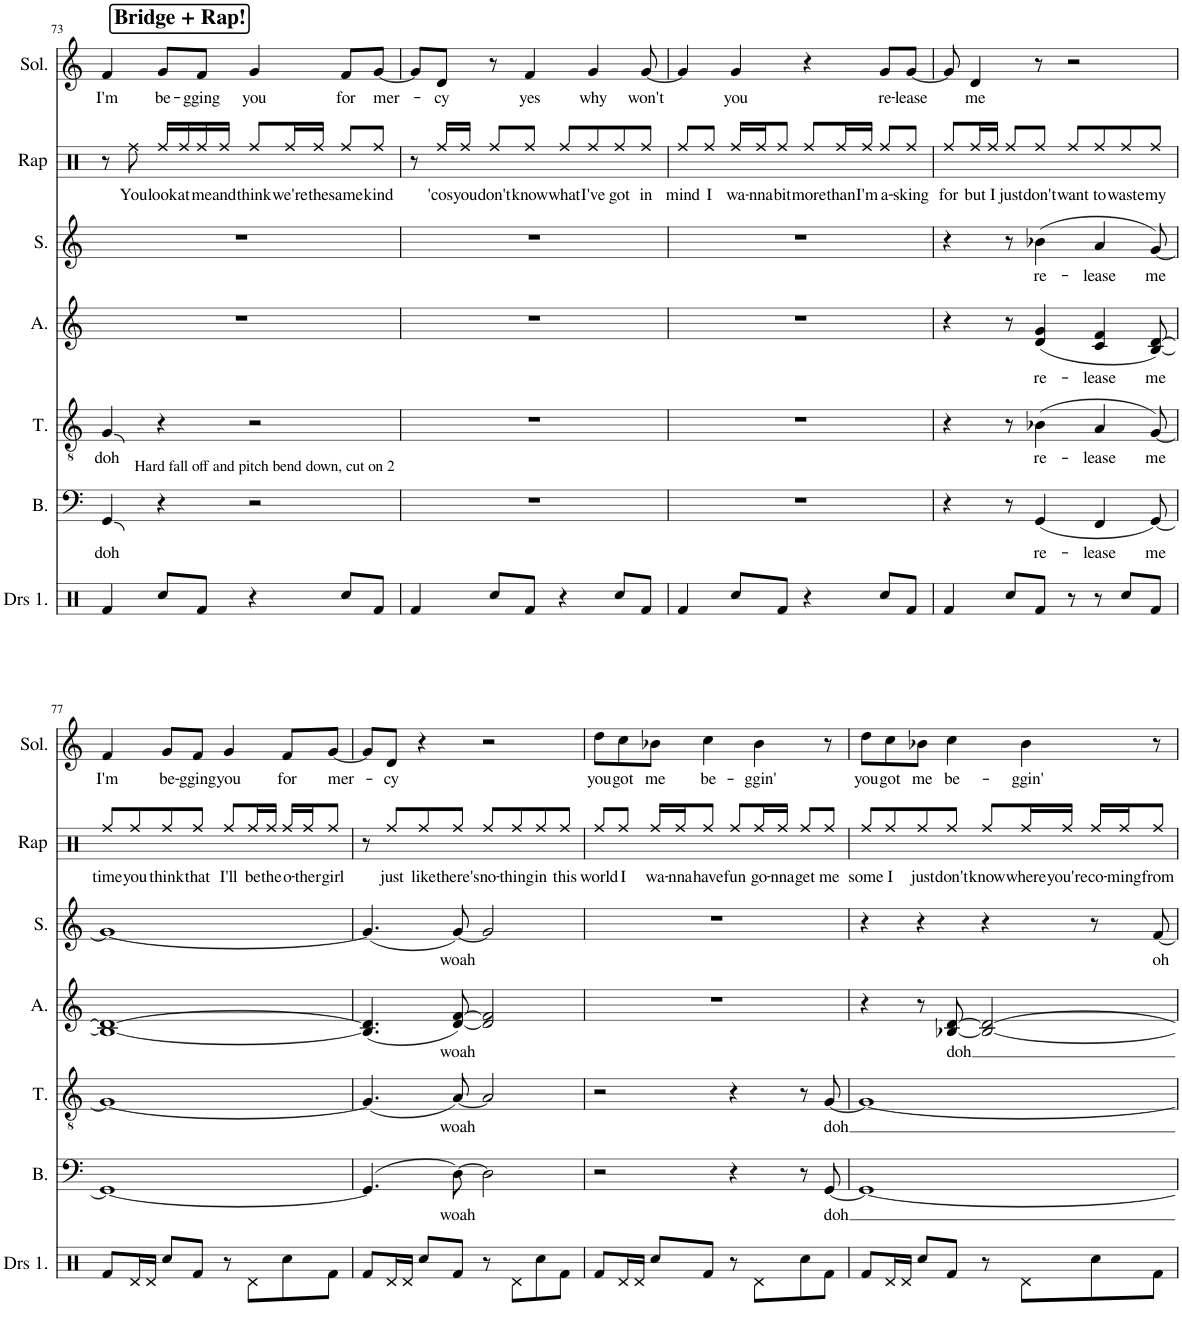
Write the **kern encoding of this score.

**kern	**text	**kern	**text	**kern	**text	**kern	**text	**kern	**text
*part5	*part5	*part4	*part4	*part3	*part3	*part2	*part2	*part1	*part1
*staff5	*staff5	*staff4	*staff4	*staff3	*staff3	*staff2	*staff2	*staff1	*staff1
*I"Bass	*	*I"Tenor	*	*I"Alto	*	*I"Soprano	*	*I"Solo	*
*I'B.	*	*I'T.	*	*I'A.	*	*I'S.	*	*I'Sol.	*
!!LO:PB:g=z
*clefF4	*	*clefGv2	*	*clefG2	*	*clefG2	*	*clefG2	*
*k[]	*	*k[]	*	*k[]	*	*k[]	*	*k[]	*
*M4/4	*	*M4/4	*	*M4/4	*	*M4/4	*	*M4/4	*
!!LO:REH:place=s1:a:B:cj:fs=14:t=Bridge + Rap!
=73	=73	=73	=73	=73	=73	=73	=73	=73	=73
!	!	!LO:TX:b:t=Hard fall off and pitch bend down, cut on 2	!	!	!	!	!	!	!
!	!LO:LY:b	!	!LO:LY:b	!	!	!	!	!	!LO:LY:b
4GG/	doh	4G/	doh	1r	.	1r	.	4f/	I'm
!	!	!	!	!	!	!	!	!	!LO:LY:b
4r	.	4r	.	.	.	.	.	8g/L	be-
!	!	!	!	!	!	!	!	!	!LO:LY:b
.	.	.	.	.	.	.	.	8f/J	-gging
!	!	!	!	!	!	!	!	!	!LO:LY:b
2r	.	2r	.	.	.	.	.	4g/	you
!	!	!	!	!	!	!	!	!	!LO:LY:b
.	.	.	.	.	.	.	.	8f/L	for
!	!	!	!	!	!	!	!	!	!LO:LY:b
.	.	.	.	.	.	.	.	[8g/J	mer-
=74	=74	=74	=74	=74	=74	=74	=74	=74	=74
1r	.	1r	.	1r	.	1r	.	8g/L]	.
!	!	!	!	!	!	!	!	!	!LO:LY:b
.	.	.	.	.	.	.	.	8d/J	-cy
.	.	.	.	.	.	.	.	8r	.
!	!	!	!	!	!	!	!	!	!LO:LY:b
.	.	.	.	.	.	.	.	4f/	yes
!	!	!	!	!	!	!	!	!	!LO:LY:b
.	.	.	.	.	.	.	.	4g/	why
!	!	!	!	!	!	!	!	!	!LO:LY:b
.	.	.	.	.	.	.	.	[8g/	won't
=75	=75	=75	=75	=75	=75	=75	=75	=75	=75
1r	.	1r	.	1r	.	1r	.	4g/]	.
!	!	!	!	!	!	!	!	!	!LO:LY:b
.	.	.	.	.	.	.	.	4g/	you
.	.	.	.	.	.	.	.	4r	.
!	!	!	!	!	!	!	!	!	!LO:LY:b
.	.	.	.	.	.	.	.	8g/L	re-
!	!	!	!	!	!	!	!	!	!LO:LY:b
.	.	.	.	.	.	.	.	[8g/J	-lease
=76	=76	=76	=76	=76	=76	=76	=76	=76	=76
4r	.	4r	.	4r	.	4r	.	8g/]	.
!	!	!	!	!	!	!	!	!	!LO:LY:b
.	.	.	.	.	.	.	.	4d/	me
8r	.	8r	.	8r	.	8r	.	.	.
!	!LO:LY:b	!	!LO:LY:b	!	!LO:LY:b	!	!LO:LY:b	!	!
(4GG/	re-	(4B-X\	re-	(4d/ 4g/	re-	(4b-X\	re-	8r	.
.	.	.	.	.	.	.	.	2r	.
!	!LO:LY:b	!	!LO:LY:b	!	!LO:LY:b	!	!LO:LY:b	!	!
4FF/	-lease	4A/	-lease	4c/ 4f/	-lease	4a/	-lease	.	.
!	!LO:LY:b	!	!LO:LY:b	!	!LO:LY:b	!	!LO:LY:b	!	!
[8GG/)	me	[8G/)	me	[8B/ [8d/)	me	[8g/)	me	.	.
!!LO:LB:g=z
=77	=77	=77	=77	=77	=77	=77	=77	=77	=77
!	!	!	!	!	!	!	!	!	!LO:LY:b
1GG_	.	1G_	.	1B_ 1d_	.	1g_	.	4f/	I'm
!	!	!	!	!	!	!	!	!	!LO:LY:b
.	.	.	.	.	.	.	.	8g/L	be-
!	!	!	!	!	!	!	!	!	!LO:LY:b
.	.	.	.	.	.	.	.	8f/J	-gging
!	!	!	!	!	!	!	!	!	!LO:LY:b
.	.	.	.	.	.	.	.	4g/	you
!	!	!	!	!	!	!	!	!	!LO:LY:b
.	.	.	.	.	.	.	.	8f/L	for
!	!	!	!	!	!	!	!	!	!LO:LY:b
.	.	.	.	.	.	.	.	[8g/J	mer-
=78	=78	=78	=78	=78	=78	=78	=78	=78	=78
(4.GG/]	.	(4.G/]	.	(4.B/] 4.d/]	.	(4.g/]	.	8g/L]	.
!	!	!	!	!	!	!	!	!	!LO:LY:b
.	.	.	.	.	.	.	.	8d/J	-cy
.	.	.	.	.	.	.	.	4r	.
!	!LO:LY:b	!	!LO:LY:b	!	!LO:LY:b	!	!LO:LY:b	!	!
[8D\)	woah	[8A/)	woah	[8d/ [8f/)	woah	[8g/)	woah	.	.
2D\]	.	2A/]	.	2d/] 2f/]	.	2g/]	.	2r	.
=79	=79	=79	=79	=79	=79	=79	=79	=79	=79
!	!	!	!	!	!	!	!	!	!LO:LY:b
2r	.	2r	.	1r	.	1r	.	8dd\L	you
!	!	!	!	!	!	!	!	!	!LO:LY:b
.	.	.	.	.	.	.	.	8cc\	got
!	!	!	!	!	!	!	!	!	!LO:LY:b
.	.	.	.	.	.	.	.	8b-X\J	me
!	!	!	!	!	!	!	!	!	!LO:LY:b
.	.	.	.	.	.	.	.	4cc\	be-
4r	.	4r	.	.	.	.	.	.	.
!	!	!	!	!	!	!	!	!	!LO:LY:b
.	.	.	.	.	.	.	.	4b-\	-ggin'
8r	.	8r	.	.	.	.	.	.	.
!	!LO:LY:b	!	!LO:LY:b	!	!	!	!	!	!
[8GG/	doh	[8G/	doh	.	.	.	.	8r	.
=80	=80	=80	=80	=80	=80	=80	=80	=80	=80
!	!	!	!	!	!	!	!	!	!LO:LY:b
1GG_	.	1G_	.	4r	.	4r	.	8dd\L	you
!	!	!	!	!	!	!	!	!	!LO:LY:b
.	.	.	.	.	.	.	.	8cc\	got
!	!	!	!	!	!	!	!	!	!LO:LY:b
.	.	.	.	8r	.	4r	.	8b-X\J	me
!	!	!	!	!	!LO:LY:b	!	!	!	!LO:LY:b
.	.	.	.	[8B-X/ [8d/	doh	.	.	4cc\	be-
.	.	.	.	2B-/_ 2d/_	.	4r	.	.	.
!	!	!	!	!	!	!	!	!	!LO:LY:b
.	.	.	.	.	.	.	.	4b-\	-ggin'
.	.	.	.	.	.	8r	.	.	.
!	!	!	!	!	!	!	!LO:LY:b	!	!
.	.	.	.	.	.	[8f/	oh	8r	.
=	=	=	=	=	=	=	=	=	=
*-	*-	*-	*-	*-	*-	*-	*-	*-	*-
